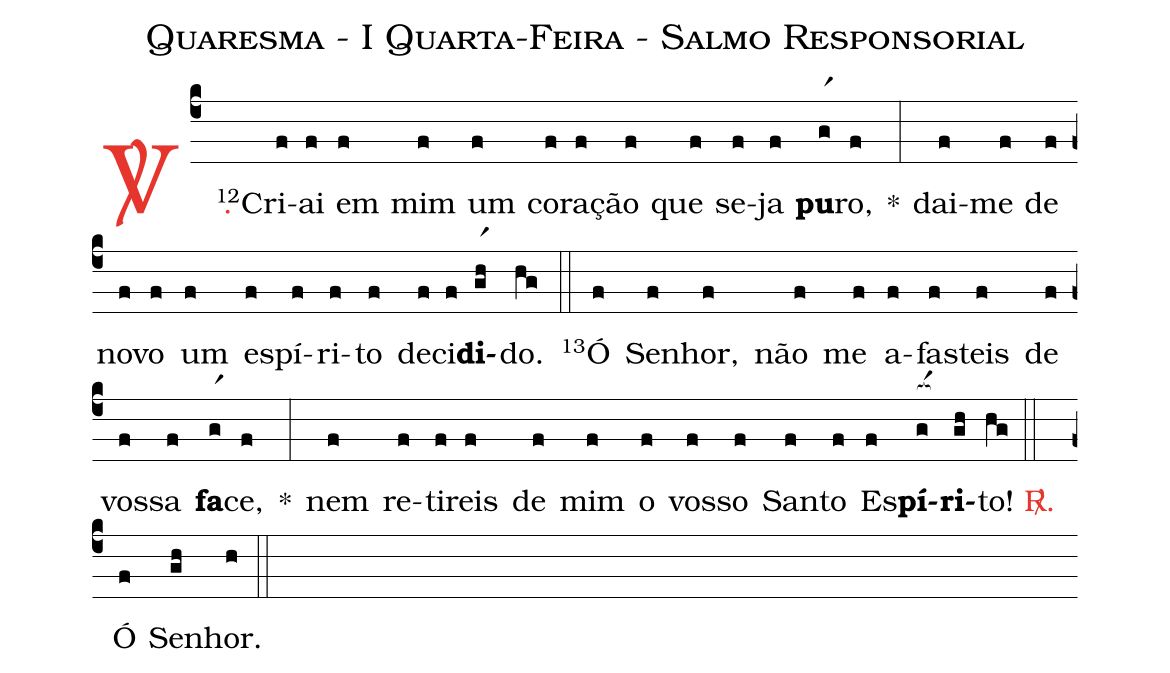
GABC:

name: Quaresma - I Quarta-Feira - Salmo Responsorial;
%%
(c4)

<c><sp>V/</sp>.</c>() <v>\VSup{12}</v>Cri(f)ai(f) em(f) mim(f) um(f) co(f)ra(f)ção(f) que(f) se(f)ja(f) <b>pu</b>(gr1)ro,(f) *(:)
dai-(f)me(f) de(f) no(f)vo(f) um(f) es(f)pí(f)ri(f)to(f) de(f)ci(f)<b>di</b>(gr1h)do.(hg)

(::)

<v>\VSup{13}</v>Ó(f) Se(f)nhor,(f) não(f) me(f) a(f)fas(f)teis(f) de(f) vos(f)sa(f) <b>fa</b>(gr1)ce,(f) *(:)
nem(f) re(f)ti(f)reis(f) de(f) mim(f) o(f) vos(f)so(f) San(f)to(f) Es(f)<b>pí</b>(g[ocba:1{])<b>ri</b>(gh[ocba:0}])to!(hg)

(::)

<c><sp>R/</sp>.</c>() Ó(f) Se(gh)nhor.(h)

(::)
